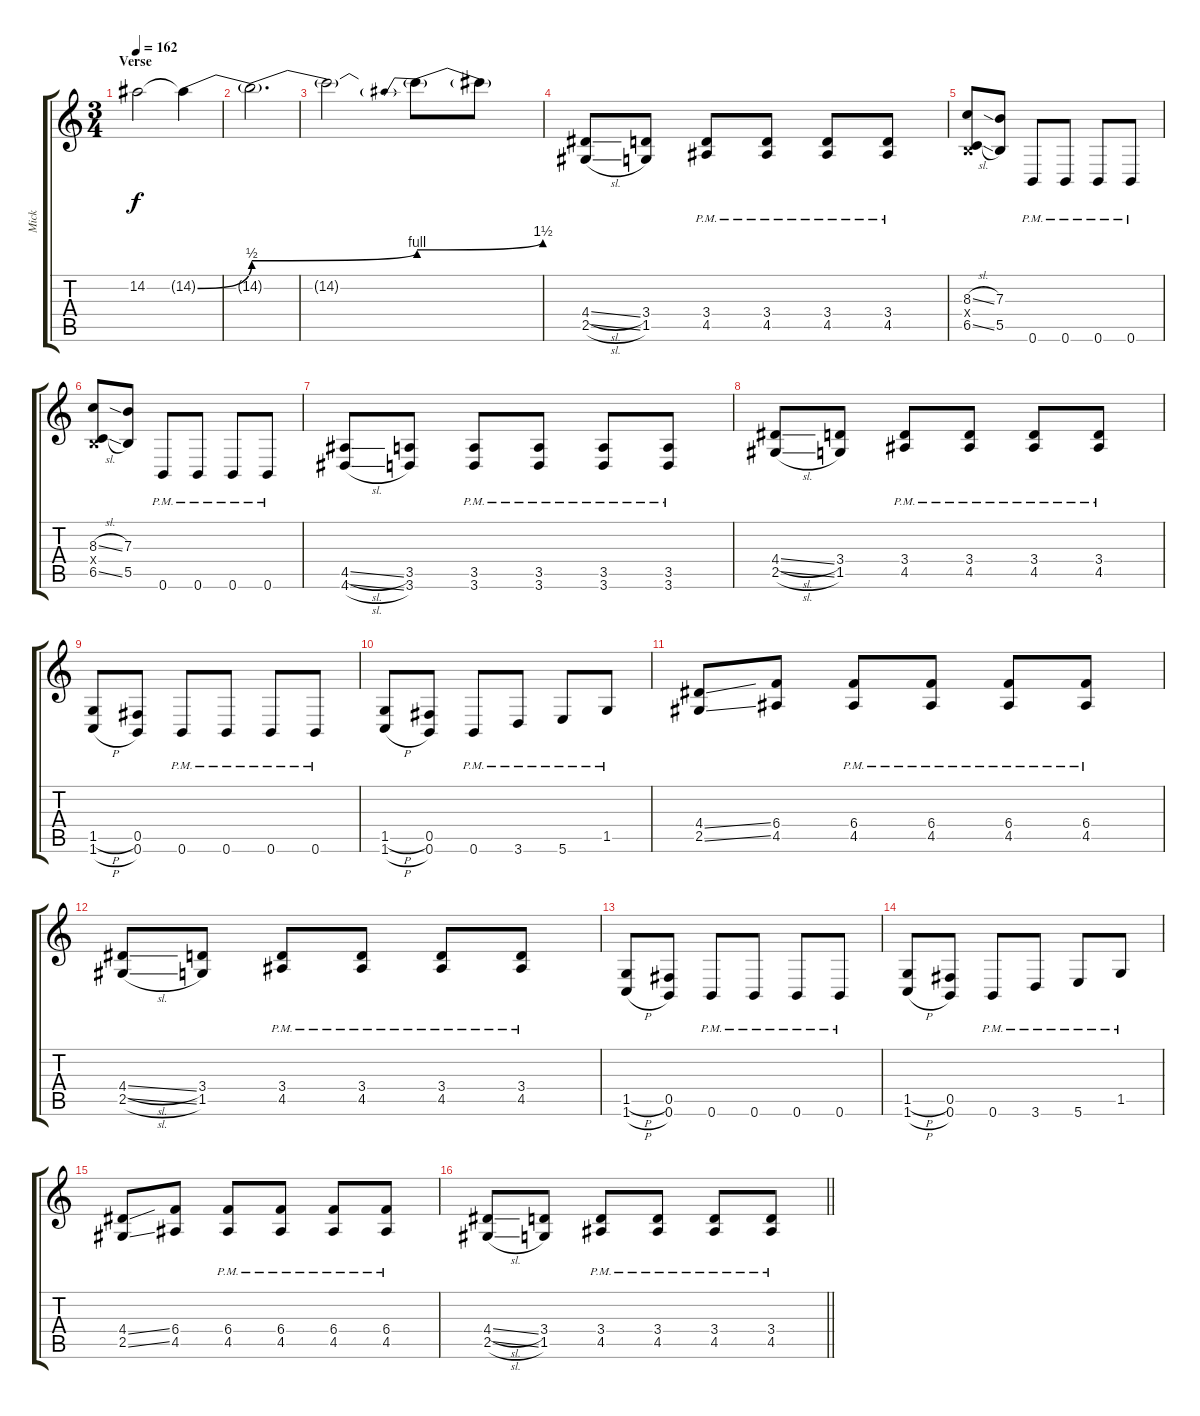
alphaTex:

\track ("Mick" "Mick") {instrument distortionguitar}
\staff {score tabs}
\tuning (Db4 Ab3 E3 B2 Gb2 B1) {hide}
\ts (3 4)
\section ("" "Verse")
\tempo 162
\clef g2
\ks c
14.2.2{dy f} 14.2{be (bend 0 0 60 2) t}.4 |
14.2{be (bend 0 2 60 4) t}.2{d} |
14.2{t}.2 14.2{be (prebendbend 0 4 60 6) t}.8 14.2{t}.8 |
(4.4{sl} 2.5{sl}).8 (3.4 1.5).8 (3.4{pm} 4.5{pm}).8 (3.4{pm} 4.5{pm}).8 (3.4{pm} 4.5{pm}).8 (3.4{pm} 4.5{pm}).8 |
(8.3{sl} 0.4{x} 6.5{sl}).8 (7.3 5.5).8 0.6{pm}.8 0.6{pm}.8 0.6{pm}.8 0.6{pm}.8 |
(8.3{sl} 0.4{x} 6.5{sl}).8 (7.3 5.5).8 0.6{pm}.8 0.6{pm}.8 0.6{pm}.8 0.6{pm}.8 |
(4.5{sl} 4.6{sl}).8 (3.5 3.6).8 (3.5{pm} 3.6{pm}).8 (3.5{pm} 3.6{pm}).8 (3.5{pm} 3.6{pm}).8 (3.5{pm} 3.6{pm}).8 |
(4.4{sl} 2.5{sl}).8 (3.4 1.5).8 (3.4{pm} 4.5{pm}).8 (3.4{pm} 4.5{pm}).8 (3.4{pm} 4.5{pm}).8 (3.4{pm} 4.5{pm}).8 |
(1.5{h} 1.6{h}).8 (0.5 0.6).8 0.6{pm}.8 0.6{pm}.8 0.6{pm}.8 0.6{pm}.8 |
(1.5{h} 1.6{h}).8 (0.5 0.6).8 0.6{pm}.8 3.6{pm}.8 5.6{pm}.8 1.5{pm}.8 |
(4.4{ss} 2.5{ss}).8 (6.4 4.5).8 (6.4{pm} 4.5{pm}).8 (6.4{pm} 4.5{pm}).8 (6.4{pm} 4.5{pm}).8 (6.4{pm} 4.5{pm}).8 |
(4.4{sl} 2.5{sl}).8 (3.4 1.5).8 (3.4{pm} 4.5{pm}).8 (3.4{pm} 4.5{pm}).8 (3.4{pm} 4.5{pm}).8 (3.4{pm} 4.5{pm}).8 |
(1.5{h} 1.6{h}).8 (0.5 0.6).8 0.6{pm}.8 0.6{pm}.8 0.6{pm}.8 0.6{pm}.8 |
(1.5{h} 1.6{h}).8 (0.5 0.6).8 0.6{pm}.8 3.6{pm}.8 5.6{pm}.8 1.5{pm}.8 |
(4.4{ss} 2.5{ss}).8 (6.4 4.5).8 (6.4{pm} 4.5{pm}).8 (6.4{pm} 4.5{pm}).8 (6.4{pm} 4.5{pm}).8 (6.4{pm} 4.5{pm}).8 |
\barLineRight lightlight
(4.4{sl} 2.5{sl}).8 (3.4 1.5).8 (3.4{pm} 4.5{pm}).8 (3.4{pm} 4.5{pm}).8 (3.4{pm} 4.5{pm}).8 (3.4{pm} 4.5{pm}).8
